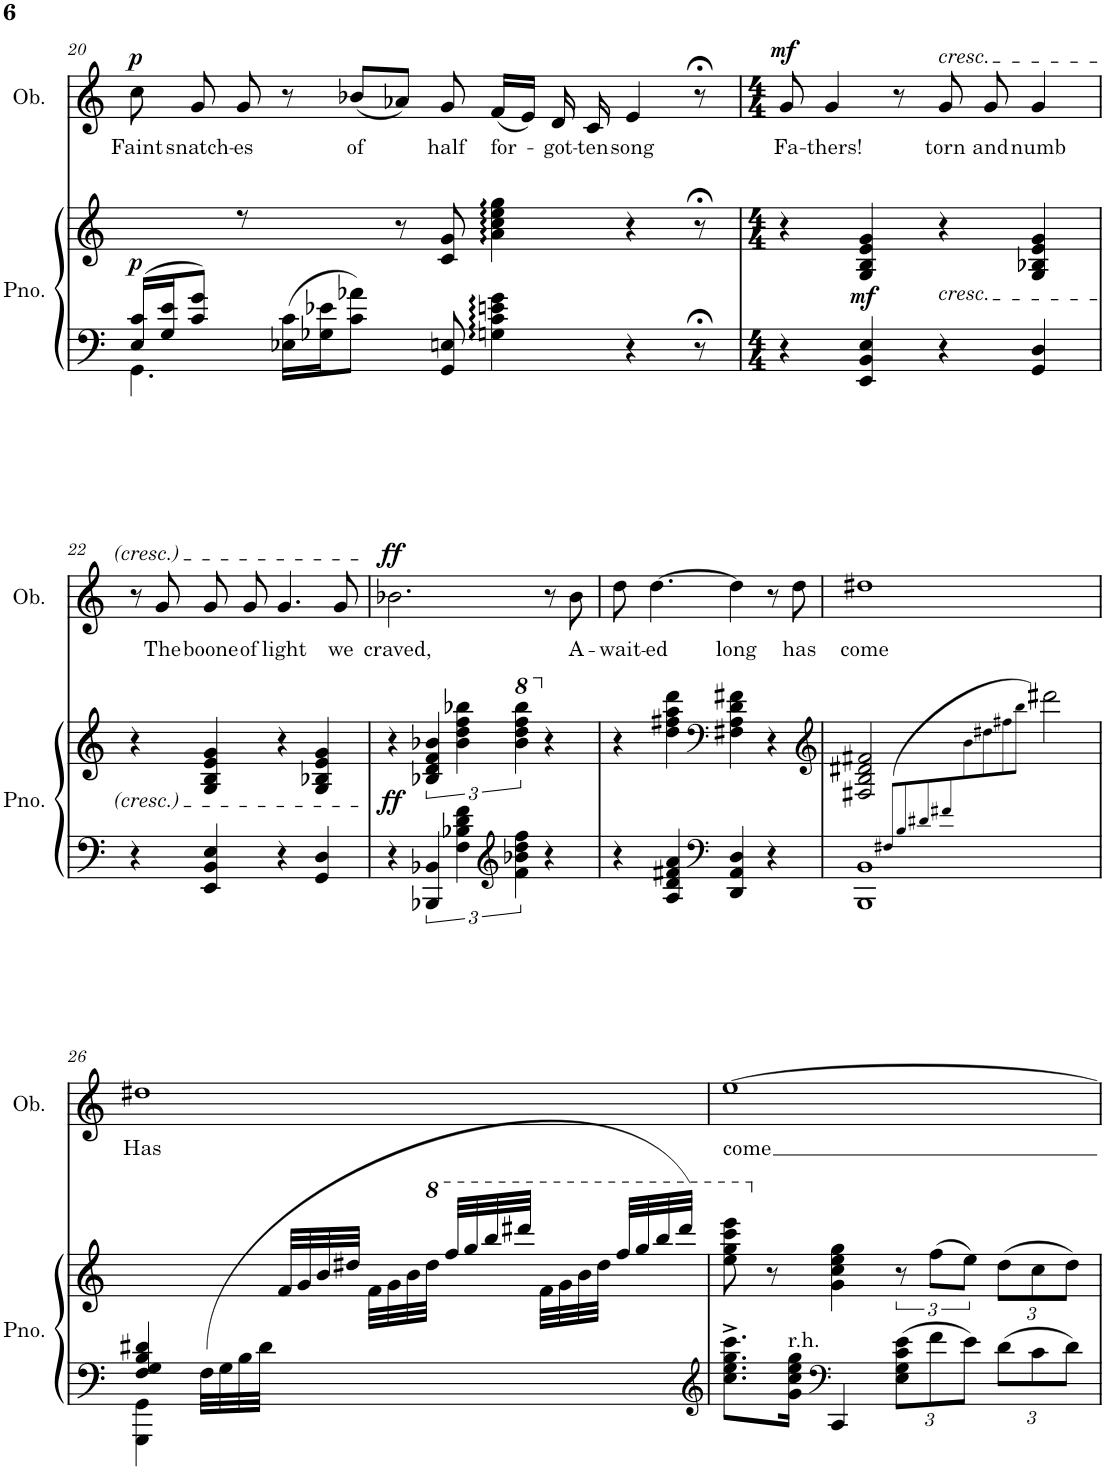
**kern	**kern	**dynam	**kern	**text	**dynam
*part2	*part2	*part2	*part1	*part1	*part1
*staff3	*staff2	*staff2/3	*staff1	*staff1	*staff1
*I"Piano	*	*	*I"Oboe	*	*
*I'Pno.	*	*	*I'Ob.	*	*
!!LO:PB:g=z
*clefF4	*clefG2	*	*clefG2	*	*
*k[]	*k[]	*	*k[]	*	*
*M12/8	*M12/8	*	*M12/8	*	*
=20	=20	=20	=20	=20	=20
*^	*	*	*	*	*
!	!	!	!LO:DY:b	!	!LO:LY:b	!LO:DY:a
16E/ 16c/LL	4.GG\	4ryy	p	8cc\	Faint	p
16G/ 16e/J	.	.	.	.	.	.
!	!	!	!	!	!LO:LY:b	!
8c/ 8g/J	.	.	.	8g/	snatch-	.
!	!	!	!	!	!LO:LY:b	!
8r	.	8ryy	.	8g/	-es	.
16E-X\ 16c\LL	1ryy	4ryy	.	8r	.	.
16G-X\ 16e-X\J	.	.	.	.	.	.
!	!	!	!	!	!LO:LY:b	!
8c\ 8a-X\J	.	.	.	(8b-X/L	of	.
8r	.	8ryy	.	8a-X/J)	.	.
!	!	!	!	!	!LO:LY:b	!
8GG/ 8En/	.	8c/ 8g/	.	8g/	half	.
!	!	!	!	!	!LO:LY:b	!
4Gn\: 4c\: 4en\: 4g\:	.	4a\: 4cc\: 4ee\: 4gg\:	.	(16f/LL	for-	.
.	.	.	.	16e/JJ)	.	.
!	!	!	!	!	!LO:LY:b	!
.	.	.	.	16d/	-got-	.
!	!	!	!	!	!LO:LY:b	!
.	.	.	.	16c/	-ten	.
!	!	!	!	!	!LO:LY:b	!
4r	.	4r	.	4e/	song	.
8r;<	8ryy	8r;<	.	8r;<	.	.
*v	*v	*	*	*	*	*
=21	=21	=21	=21	=21	=21
*M4/4	*M4/4	*	*M4/4	*	*
*^	*	*	*	*	*
!	!	!	!	!	!LO:LY:b	!LO:DY:a
*v	*v	*	*	*	*	*
4r	4r	.	8g/	Fa-	mf
!	!	!	!	!LO:LY:b	!
.	.	.	4g/	-thers!	.
!	!	!LO:DY:b	!	!	!
4EE/ 4BB/ 4E/	4G/ 4B/ 4e/ 4g/	mf	.	.	.
.	.	.	8r	.	.
!	!	!	!LO:TX:a:i:t=cresc.	!	!
!	!LO:TX:b:i:t=cresc.	!	!	!	!
!	!	!	!	!LO:LY:b	!
4r	4r	.	8g/	torn	.
!	!	!	!	!LO:LY:b	!
.	.	.	8g/	and	.
!	!	!	!	!LO:LY:b	!
4GG/ 4D/	4G/ 4B-X/ 4e/ 4g/	.	4g/	numb	.
!!LO:LB:g=z
=22	=22	=22	=22	=22	=22
4r	4r	.	8r	.	.
!	!	!	!	!LO:LY:b	!
.	.	.	8g/	The	.
!	!	!	!	!LO:LY:b	!
4EE/ 4BB/ 4E/	4G/ 4B/ 4e/ 4g/	.	8g/	boone	.
!	!	!	!	!LO:LY:b	!
.	.	.	8g/	of	.
!	!	!	!	!LO:LY:b	!
4r	4r	.	4.g/	light	.
4GG/ 4D/	4G/ 4B-X/ 4e/ 4g/	.	.	.	.
!	!	!	!	!LO:LY:b	!
.	.	.	8g/	we	.
=23	=23	=23	=23	=23	=23
!	!	!LO:DY:b	!	!LO:LY:b	!LO:DY:a
4r	4r	ff	2.b-X\	craved,	ff
6BBB-X/ 6BB-X/	6B-X/ 6d/ 6f/ 6b-X/	.	.	.	.
6F\ 6B-X\ 6d\ 6f\	6b-\ 6dd\ 6ff\ 6bb-X\	.	.	.	.
*clefG2	*	*	*	*	*
*	*8va	*	*	*	*
6f\ 6b-X\ 6dd\ 6ff\	6bb-\ 6ddd\ 6fff\ 6bbb-\	.	.	.	.
*	*X8va	*	*	*	*
4r	4r	.	8r	.	.
!	!	!	!	!LO:LY:b	!
.	.	.	8b-\	A-	.
=24	=24	=24	=24	=24	=24
!	!	!	!	!LO:LY:b	!
4r	4r	.	8dd\	-wait-	.
!	!	!	!	!LO:LY:b	!
.	.	.	[4.dd\	-ed	.
4A/ 4d/ 4f#X/ 4a/	4dd\ 4ff#X\ 4aa\ 4ddd\	.	.	.	.
*clefF4	*clefF4	*	*	*	*
!	!	!	!	!LO:LY:b	!
4DD/ 4AA/ 4D/	4F#X\ 4A\ 4d\ 4f#X\	.	4dd\]	long	.
4r	4r	.	8r	.	.
!	!	!	!	!LO:LY:b	!
.	.	.	8dd\	has	.
=25	=25	=25	=25	=25	=25
*	*clefG2	*	*	*	*
*^	*	*	*	*	*
!	!	!	!	!	!LO:LY:b	!
2ryy	1BBB 1BB	2F#X/ 2B/ 2d#X/ 2f#X/	.	1dd#X	come	.
8qF#X/L	.	8qb\	.	.	.	.
8qB/	.	8qdd#X\	.	.	.	.
8qd#X/	.	8qff#X\	.	.	.	.
8qf#X/	.	8qbb\J	.	.	.	.
2ryy	.	2ddd#X\	.	.	.	.
!!LO:LB:g=z
=26	=26	=26	=26	=26	=26	=26
!	!	!	!	!	!LO:LY:b	!
4F/ 4G/ 4B/ 4d#X/	4GGG\ 4GG\	4.ryy	.	1dd#X	Has	.
(32F\LLL	4ryy	.	.	.	.	.
32G\	.	.	.	.	.	.
32B\	.	.	.	.	.	.
32d#\JJJ	.	.	.	.	.	.
2ryy	.	32f/LLL	.	.	.	.
.	.	32g/	.	.	.	.
.	.	32b/	.	.	.	.
.	.	32dd#X/JJJ	.	.	.	.
.	2ryy	32f\LLL	.	.	.	.
.	.	32g\	.	.	.	.
.	.	32b\	.	.	.	.
*	*	*8va	*	*	*	*
.	.	32ddd#\JJJ	.	.	.	.
.	.	32fff/LLL	.	.	.	.
.	.	32ggg/	.	.	.	.
.	.	32bbb/	.	.	.	.
.	.	32dddd#X/JJJ	.	.	.	.
.	.	32ff\LLL	.	.	.	.
.	.	32gg\	.	.	.	.
.	.	32bb\	.	.	.	.
.	.	32ddd#\JJJ	.	.	.	.
8ryy	.	32fff/LLL	.	.	.	.
.	.	32ggg/	.	.	.	.
.	.	32bbb/	.	.	.	.
.	.	32dddd#/JJJ)	.	.	.	.
*v	*v	*	*	*	*	*
=27	=27	=27	=27	=27	=27
*clefG2	*	*	*	*	*
!	!	!	!	!LO:LY:b	!
8.cc\^ 8.ee\^ 8.gg\^ 8.ccc\^L	8eee\ 8ggg\ 8cccc\ 8eeee\	.	[1ee	come	.
*	*X8va	*	*	*	*
.	8r	.	.	.	.
!LO:TX:a:t=r.h.	!	!	!	!	!
16g\ 16cc\ 16ee\ 16gg\Jk	.	.	.	.	.
*clefF4	*	*	*	*	*
4CC/	4g\ 4cc\ 4ee\ 4gg\	.	.	.	.
*Xbrackettup	*	*	*	*	*
12E\ 12G\ 12c\ 12e\L	12r	.	.	.	.
12f\	(12ff\L	.	.	.	.
12e\J	12ee\J)	.	.	.	.
*	*Xbrackettup	*	*	*	*
12d\L	(12dd\L	.	.	.	.
12c\	12cc\	.	.	.	.
12d\J	12dd\J)	.	.	.	.
=	=	=	=	=	=
*-	*-	*-	*-	*-	*-
